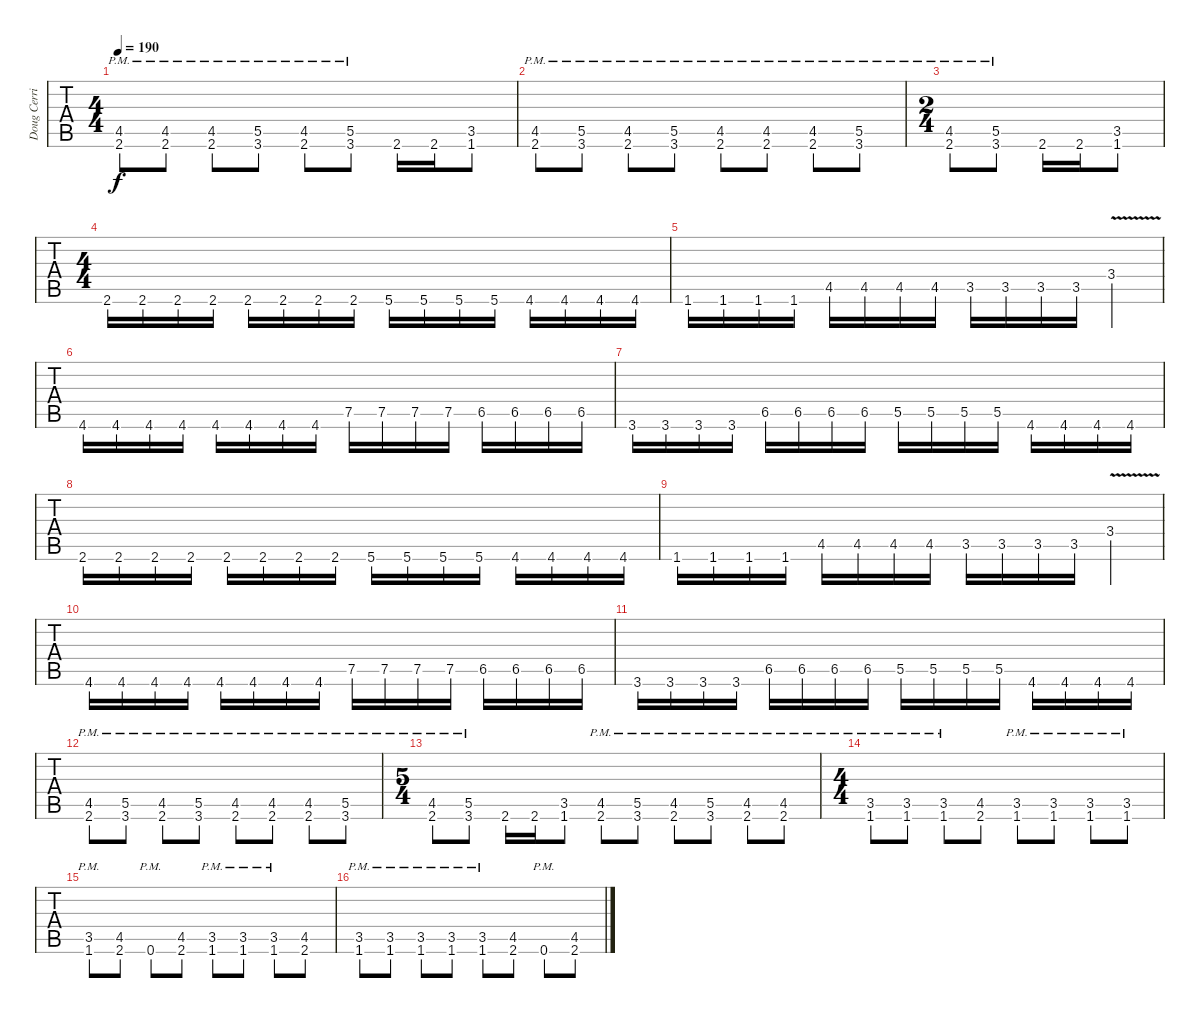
\track ("Doug Cerrito" "Doug Cerri") {instrument distortionguitar}
\staff {tabs}
\tuning (C4 G3 Eb3 Bb2 F2 C2) {hide}
\ts (4 4)
\tempo 190
\clef g2
\ks c
(4.5{pm} 2.6{pm}).8{dy f} (4.5{pm} 2.6{pm}).8 (4.5{pm} 2.6{pm}).8 (5.5{pm} 3.6{pm}).8 (4.5{pm} 2.6{pm}).8 (5.5{pm} 3.6{pm}).8 2.6.16 2.6.16 (3.5 1.6).8 |
(4.5{pm} 2.6{pm}).8 (5.5{pm} 3.6{pm}).8 (4.5{pm} 2.6{pm}).8 (5.5{pm} 3.6{pm}).8 (4.5{pm} 2.6{pm}).8 (4.5{pm} 2.6{pm}).8 (4.5{pm} 2.6{pm}).8 (5.5{pm} 3.6{pm}).8 |
\ts (2 4)
(4.5{pm} 2.6{pm}).8 (5.5{pm} 3.6{pm}).8 2.6.16 2.6.16 (3.5 1.6).8 |
\ts (4 4)
2.6.16 2.6.16 2.6.16 2.6.16 2.6.16 2.6.16 2.6.16 2.6.16 5.6.16 5.6.16 5.6.16 5.6.16 4.6.16 4.6.16 4.6.16 4.6.16 |
1.6.16 1.6.16 1.6.16 1.6.16 4.5.16 4.5.16 4.5.16 4.5.16 3.5.16 3.5.16 3.5.16 3.5.16 3.4{v}.4 |
4.6.16 4.6.16 4.6.16 4.6.16 4.6.16 4.6.16 4.6.16 4.6.16 7.5.16 7.5.16 7.5.16 7.5.16 6.5.16 6.5.16 6.5.16 6.5.16 |
3.6.16 3.6.16 3.6.16 3.6.16 6.5.16 6.5.16 6.5.16 6.5.16 5.5.16 5.5.16 5.5.16 5.5.16 4.6.16 4.6.16 4.6.16 4.6.16 |
2.6.16 2.6.16 2.6.16 2.6.16 2.6.16 2.6.16 2.6.16 2.6.16 5.6.16 5.6.16 5.6.16 5.6.16 4.6.16 4.6.16 4.6.16 4.6.16 |
1.6.16 1.6.16 1.6.16 1.6.16 4.5.16 4.5.16 4.5.16 4.5.16 3.5.16 3.5.16 3.5.16 3.5.16 3.4{v}.4 |
4.6.16 4.6.16 4.6.16 4.6.16 4.6.16 4.6.16 4.6.16 4.6.16 7.5.16 7.5.16 7.5.16 7.5.16 6.5.16 6.5.16 6.5.16 6.5.16 |
3.6.16 3.6.16 3.6.16 3.6.16 6.5.16 6.5.16 6.5.16 6.5.16 5.5.16 5.5.16 5.5.16 5.5.16 4.6.16 4.6.16 4.6.16 4.6.16 |
(4.5{pm} 2.6{pm}).8 (5.5{pm} 3.6{pm}).8 (4.5{pm} 2.6{pm}).8 (5.5{pm} 3.6{pm}).8 (4.5{pm} 2.6{pm}).8 (4.5{pm} 2.6{pm}).8 (4.5{pm} 2.6{pm}).8 (5.5{pm} 3.6{pm}).8 |
\ts (5 4)
(4.5{pm} 2.6{pm}).8 (5.5{pm} 3.6{pm}).8 2.6.16 2.6.16 (3.5 1.6).8 (4.5{pm} 2.6{pm}).8 (5.5{pm} 3.6{pm}).8 (4.5{pm} 2.6{pm}).8 (5.5{pm} 3.6{pm}).8 (4.5{pm} 2.6{pm}).8 (4.5{pm} 2.6{pm}).8 |
\ts (4 4)
(3.5{pm} 1.6{pm}).8 (3.5{pm} 1.6{pm}).8 (3.5{pm} 1.6{pm}).8 (4.5 2.6).8 (3.5{pm} 1.6{pm}).8 (3.5{pm} 1.6{pm}).8 (3.5{pm} 1.6{pm}).8 (3.5{pm} 1.6{pm}).8 |
(3.5{pm} 1.6{pm}).8 (4.5 2.6).8 0.6{pm}.8 (4.5 2.6).8 (3.5{pm} 1.6{pm}).8 (3.5{pm} 1.6{pm}).8 (3.5{pm} 1.6{pm}).8 (4.5 2.6).8 |
(3.5{pm} 1.6{pm}).8 (3.5{pm} 1.6{pm}).8 (3.5{pm} 1.6{pm}).8 (3.5{pm} 1.6{pm}).8 (3.5{pm} 1.6{pm}).8 (4.5 2.6).8 0.6{pm}.8 (4.5 2.6).8
